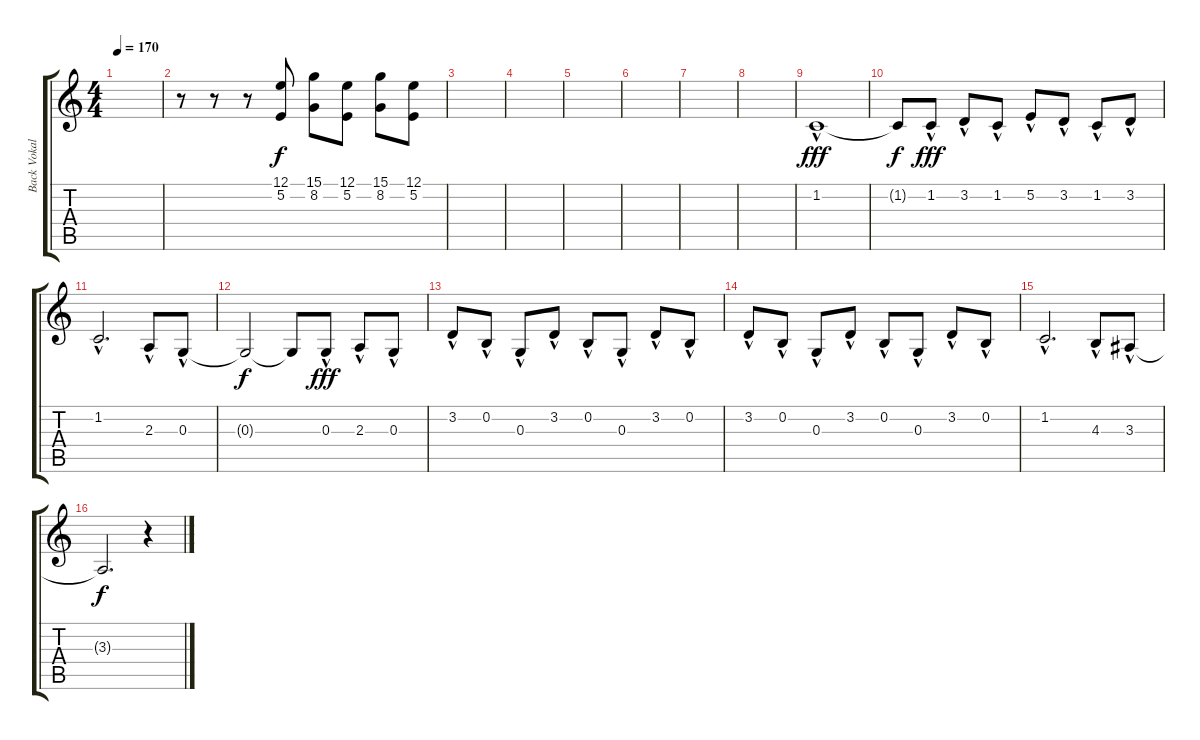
\track ("Back Vokal / Solo" "Back Vokal") {instrument brasssection}
\staff {score tabs}
\tuning (E4 B3 G3 D3 A2 E2) {hide}
\ts (4 4)
\tempo 170
\clef g2
\ks c
|
r.8 r.8 r.8 (12.1 5.2).8 (15.1 8.2).8 (12.1 5.2).8 (15.1 8.2).8 (12.1 5.2).8 |
|
|
|
|
|
|
1.2{hac}.1{dy fff volume 16 instrument trombone} |
1.2{t}.8{dy f} 1.2{hac}.8{dy fff} 3.2{hac}.8 1.2{hac}.8 5.2{hac}.8 3.2{hac}.8 1.2{hac}.8 3.2{hac}.8 |
1.2{hac}.2{d} 2.3{hac}.8 0.3{hac}.8 |
0.3{t}.2{dy f} 0.3{t}.8 0.3{hac}.8{dy fff} 2.3{hac}.8 0.3{hac}.8 |
3.2{hac}.8 0.2{hac}.8 0.3{hac}.8 3.2{hac}.8 0.2{hac}.8 0.3{hac}.8 3.2{hac}.8 0.2{hac}.8 |
3.2{hac}.8 0.2{hac}.8 0.3{hac}.8 3.2{hac}.8 0.2{hac}.8 0.3{hac}.8 3.2{hac}.8 0.2{hac}.8 |
1.2{hac}.2{d} 4.3{hac}.8 3.3{hac}.8 |
3.3{t}.2{d dy f} r.4
